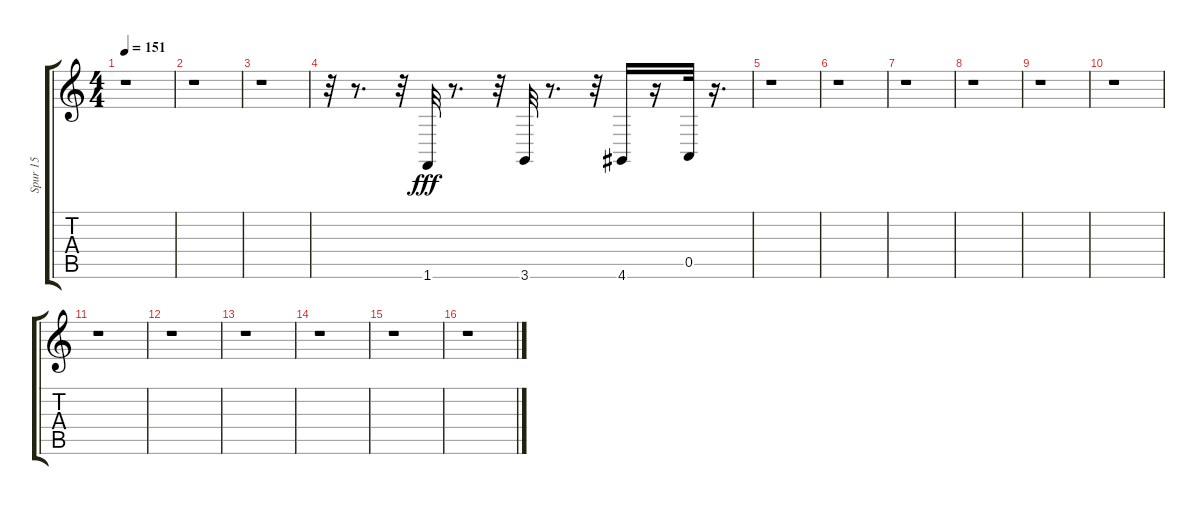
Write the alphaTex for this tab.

\track ("Spur 15" "Spur 15") {instrument acousticgrandpiano}
\staff {score tabs}
\tuning (E4 B3 G3 D3 A2 E2) {hide}
\ts (4 4)
\tempo 151
\clef g2
\ks c
r.1{dy fff} |
r.1 |
r.1 |
r.32{volume 12 balance 8 instrument lead2sawtooth} r.8{d} r.32 1.6.32 r.8{d} r.32 3.6.32 r.8{d} r.32 4.6.16 r.16 0.5.32 r.16{d} |
r.1 |
r.1 |
r.1 |
r.1 |
r.1 |
r.1 |
r.1 |
r.1 |
r.1 |
r.1 |
r.1 |
r.1
